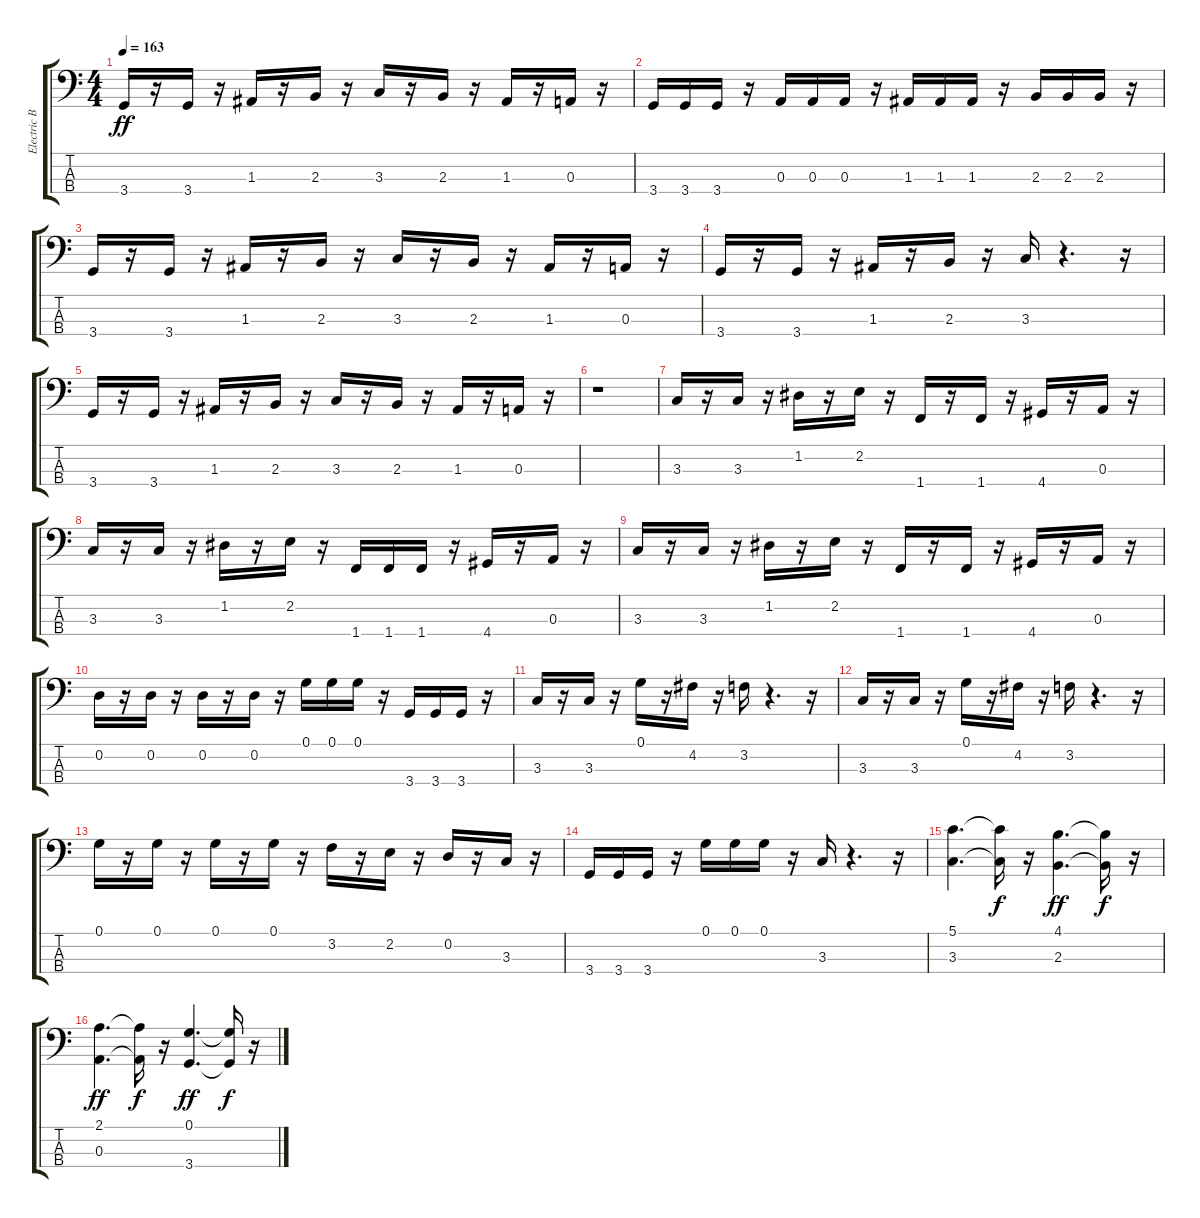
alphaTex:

\track ("Electric Bass (Finger)" "Electric B") {instrument electricbassfinger}
\staff {score tabs}
\tuning (G2 D2 A1 E1) {hide}
\ts (4 4)
\tempo 163
\clef f4
\ks c
3.4.16{dy ff} r.16 3.4.16 r.16 1.3.16 r.16 2.3.16 r.16 3.3.16 r.16 2.3.16 r.16 1.3.16 r.16 0.3.16 r.16 |
3.4.16 3.4.16 3.4.16 r.16 0.3.16 0.3.16 0.3.16 r.16 1.3.16 1.3.16 1.3.16 r.16 2.3.16 2.3.16 2.3.16 r.16 |
3.4.16 r.16 3.4.16 r.16 1.3.16 r.16 2.3.16 r.16 3.3.16 r.16 2.3.16 r.16 1.3.16 r.16 0.3.16 r.16 |
3.4.16 r.16 3.4.16 r.16 1.3.16 r.16 2.3.16 r.16 3.3.16 r.4{d} r.16 |
3.4.16 r.16 3.4.16 r.16 1.3.16 r.16 2.3.16 r.16 3.3.16 r.16 2.3.16 r.16 1.3.16 r.16 0.3.16 r.16 |
r.1 |
3.3.16 r.16 3.3.16 r.16 1.2.16 r.16 2.2.16 r.16 1.4.16 r.16 1.4.16 r.16 4.4.16 r.16 0.3.16 r.16 |
3.3.16 r.16 3.3.16 r.16 1.2.16 r.16 2.2.16 r.16 1.4.16 1.4.16 1.4.16 r.16 4.4.16 r.16 0.3.16 r.16 |
3.3.16 r.16 3.3.16 r.16 1.2.16 r.16 2.2.16 r.16 1.4.16 r.16 1.4.16 r.16 4.4.16 r.16 0.3.16 r.16 |
0.2.16 r.16 0.2.16 r.16 0.2.16 r.16 0.2.16 r.16 0.1.16 0.1.16 0.1.16 r.16 3.4.16 3.4.16 3.4.16 r.16 |
3.3.16 r.16 3.3.16 r.16 0.1.16 r.16 4.2.16 r.16 3.2.16 r.4{d} r.16 |
3.3.16 r.16 3.3.16 r.16 0.1.16 r.16 4.2.16 r.16 3.2.16 r.4{d} r.16 |
0.1.16 r.16 0.1.16 r.16 0.1.16 r.16 0.1.16 r.16 3.2.16 r.16 2.2.16 r.16 0.2.16 r.16 3.3.16 r.16 |
3.4.16 3.4.16 3.4.16 r.16 0.1.16 0.1.16 0.1.16 r.16 3.3.16 r.4{d} r.16 |
(5.1 3.3).4{d} (5.1{t} 3.3{t}).16{dy f} r.16 (4.1 2.3).4{d dy ff} (4.1{t} 2.3{t}).16{dy f} r.16 |
(2.1 0.3).4{d dy ff} (2.1{t} 0.3{t}).16{dy f} r.16 (0.1 3.4).4{d dy ff} (0.1{t} 3.4{t}).16{dy f} r.16
